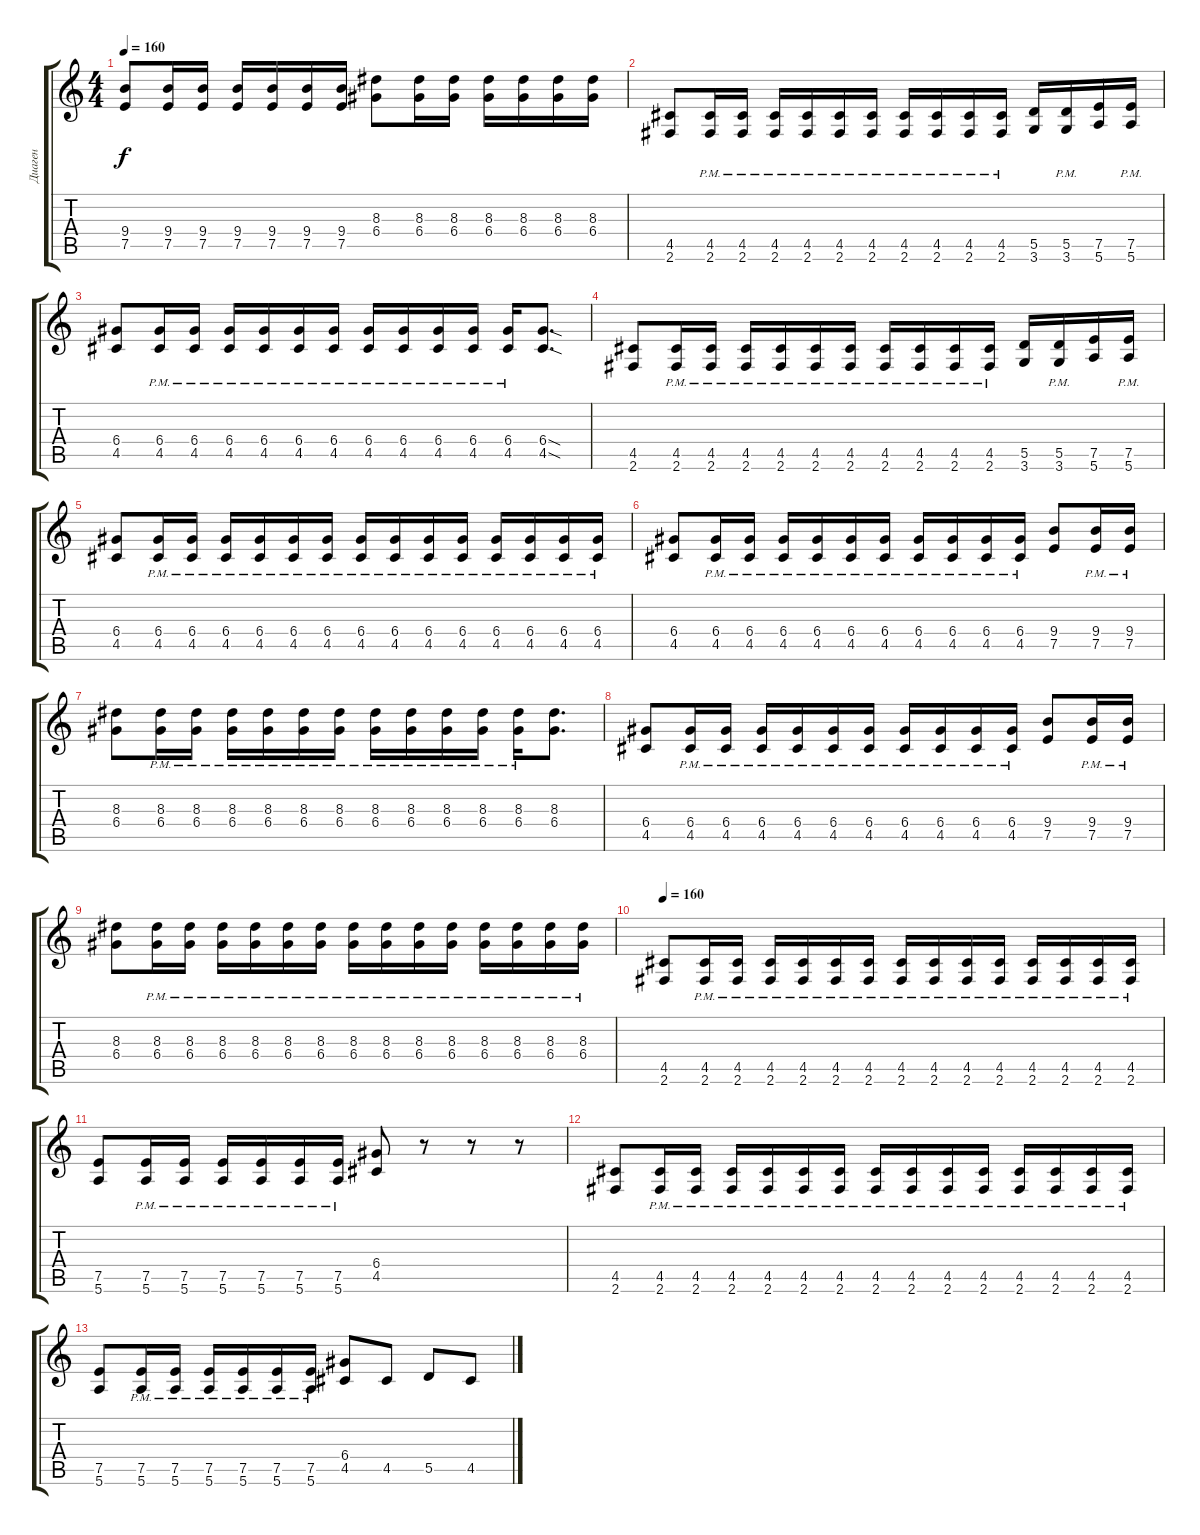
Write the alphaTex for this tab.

\track ("Диаген" "Диаген") {instrument distortionguitar}
\staff {score tabs}
\tuning (E4 B3 G3 D3 A2 E2) {hide}
\ts (4 4)
\tempo 160
\clef g2
\ks c
(9.4 7.5).8{dy f} (9.4 7.5).16 (9.4 7.5).16 (9.4 7.5).16 (9.4 7.5).16 (9.4 7.5).16 (9.4 7.5).16 (8.3 6.4).8 (8.3 6.4).16 (8.3 6.4).16 (8.3 6.4).16 (8.3 6.4).16 (8.3 6.4).16 (8.3 6.4).16 |
(4.5 2.6).8 (4.5{pm} 2.6{pm}).16 (4.5{pm} 2.6{pm}).16 (4.5{pm} 2.6{pm}).16 (4.5{pm} 2.6{pm}).16 (4.5{pm} 2.6{pm}).16 (4.5{pm} 2.6{pm}).16 (4.5{pm} 2.6{pm}).16 (4.5{pm} 2.6{pm}).16 (4.5{pm} 2.6{pm}).16 (4.5{pm} 2.6{pm}).16 (5.5 3.6).16 (5.5{pm} 3.6{pm}).16 (7.5 5.6).16 (7.5{pm} 5.6{pm}).16 |
(6.4 4.5).8 (6.4{pm} 4.5{pm}).16 (6.4{pm} 4.5{pm}).16 (6.4{pm} 4.5{pm}).16 (6.4{pm} 4.5{pm}).16 (6.4{pm} 4.5{pm}).16 (6.4{pm} 4.5{pm}).16 (6.4{pm} 4.5{pm}).16 (6.4{pm} 4.5{pm}).16 (6.4{pm} 4.5{pm}).16 (6.4{pm} 4.5{pm}).16 (6.4{pm} 4.5{pm}).16 (6.4{sod} 4.5{sod}).8{d} |
(4.5 2.6).8 (4.5{pm} 2.6{pm}).16 (4.5{pm} 2.6{pm}).16 (4.5{pm} 2.6{pm}).16 (4.5{pm} 2.6{pm}).16 (4.5{pm} 2.6{pm}).16 (4.5{pm} 2.6{pm}).16 (4.5{pm} 2.6{pm}).16 (4.5{pm} 2.6{pm}).16 (4.5{pm} 2.6{pm}).16 (4.5{pm} 2.6{pm}).16 (5.5 3.6).16 (5.5{pm} 3.6{pm}).16 (7.5 5.6).16 (7.5{pm} 5.6{pm}).16 |
(6.4 4.5).8 (6.4{pm} 4.5{pm}).16 (6.4{pm} 4.5{pm}).16 (6.4{pm} 4.5{pm}).16 (6.4{pm} 4.5{pm}).16 (6.4{pm} 4.5{pm}).16 (6.4{pm} 4.5{pm}).16 (6.4{pm} 4.5{pm}).16 (6.4{pm} 4.5{pm}).16 (6.4{pm} 4.5{pm}).16 (6.4{pm} 4.5{pm}).16 (6.4{pm} 4.5{pm}).16 (6.4{pm} 4.5{pm}).16 (6.4{pm} 4.5{pm}).16 (6.4{pm} 4.5{pm}).16 |
(6.4 4.5).8 (6.4{pm} 4.5{pm}).16 (6.4{pm} 4.5{pm}).16 (6.4{pm} 4.5{pm}).16 (6.4{pm} 4.5{pm}).16 (6.4{pm} 4.5{pm}).16 (6.4{pm} 4.5{pm}).16 (6.4{pm} 4.5{pm}).16 (6.4{pm} 4.5{pm}).16 (6.4{pm} 4.5{pm}).16 (6.4{pm} 4.5{pm}).16 (9.4 7.5).8 (9.4{pm} 7.5{pm}).16 (9.4{pm} 7.5{pm}).16 |
(8.3 6.4).8 (8.3{pm} 6.4{pm}).16 (8.3{pm} 6.4{pm}).16 (8.3{pm} 6.4{pm}).16 (8.3{pm} 6.4{pm}).16 (8.3{pm} 6.4{pm}).16 (8.3{pm} 6.4{pm}).16 (8.3{pm} 6.4{pm}).16 (8.3{pm} 6.4{pm}).16 (8.3{pm} 6.4{pm}).16 (8.3{pm} 6.4{pm}).16 (8.3{pm} 6.4{pm}).16 (8.3 6.4).8{d} |
(6.4 4.5).8 (6.4{pm} 4.5{pm}).16 (6.4{pm} 4.5{pm}).16 (6.4{pm} 4.5{pm}).16 (6.4{pm} 4.5{pm}).16 (6.4{pm} 4.5{pm}).16 (6.4{pm} 4.5{pm}).16 (6.4{pm} 4.5{pm}).16 (6.4{pm} 4.5{pm}).16 (6.4{pm} 4.5{pm}).16 (6.4{pm} 4.5{pm}).16 (9.4 7.5).8 (9.4{pm} 7.5{pm}).16 (9.4{pm} 7.5{pm}).16 |
(8.3 6.4).8 (8.3{pm} 6.4{pm}).16 (8.3{pm} 6.4{pm}).16 (8.3{pm} 6.4{pm}).16 (8.3{pm} 6.4{pm}).16 (8.3{pm} 6.4{pm}).16 (8.3{pm} 6.4{pm}).16 (8.3{pm} 6.4{pm}).16 (8.3{pm} 6.4{pm}).16 (8.3{pm} 6.4{pm}).16 (8.3{pm} 6.4{pm}).16 (8.3{pm} 6.4{pm}).16 (8.3{pm} 6.4{pm}).16 (8.3{pm} 6.4{pm}).16 (8.3{pm} 6.4{pm}).16 |
\tempo 160
(4.5 2.6).8 (4.5{pm} 2.6{pm}).16 (4.5{pm} 2.6{pm}).16 (4.5{pm} 2.6{pm}).16 (4.5{pm} 2.6{pm}).16 (4.5{pm} 2.6{pm}).16 (4.5{pm} 2.6{pm}).16 (4.5{pm} 2.6{pm}).16 (4.5{pm} 2.6{pm}).16 (4.5{pm} 2.6{pm}).16 (4.5{pm} 2.6{pm}).16 (4.5{pm} 2.6{pm}).16 (4.5{pm} 2.6{pm}).16 (4.5{pm} 2.6{pm}).16 (4.5{pm} 2.6{pm}).16 |
(7.5 5.6).8 (7.5{pm} 5.6{pm}).16 (7.5{pm} 5.6{pm}).16 (7.5{pm} 5.6{pm}).16 (7.5{pm} 5.6{pm}).16 (7.5{pm} 5.6{pm}).16 (7.5{pm} 5.6{pm}).16 (6.4 4.5).8 r.8 r.8 r.8 |
(4.5 2.6).8 (4.5{pm} 2.6{pm}).16 (4.5{pm} 2.6{pm}).16 (4.5{pm} 2.6{pm}).16 (4.5{pm} 2.6{pm}).16 (4.5{pm} 2.6{pm}).16 (4.5{pm} 2.6{pm}).16 (4.5{pm} 2.6{pm}).16 (4.5{pm} 2.6{pm}).16 (4.5{pm} 2.6{pm}).16 (4.5{pm} 2.6{pm}).16 (4.5{pm} 2.6{pm}).16 (4.5{pm} 2.6{pm}).16 (4.5{pm} 2.6{pm}).16 (4.5{pm} 2.6{pm}).16 |
(7.5 5.6).8 (7.5{pm} 5.6{pm}).16 (7.5{pm} 5.6{pm}).16 (7.5{pm} 5.6{pm}).16 (7.5{pm} 5.6{pm}).16 (7.5{pm} 5.6{pm}).16 (7.5{pm} 5.6{pm}).16 (6.4 4.5).8 4.5.8 5.5.8 4.5.8
